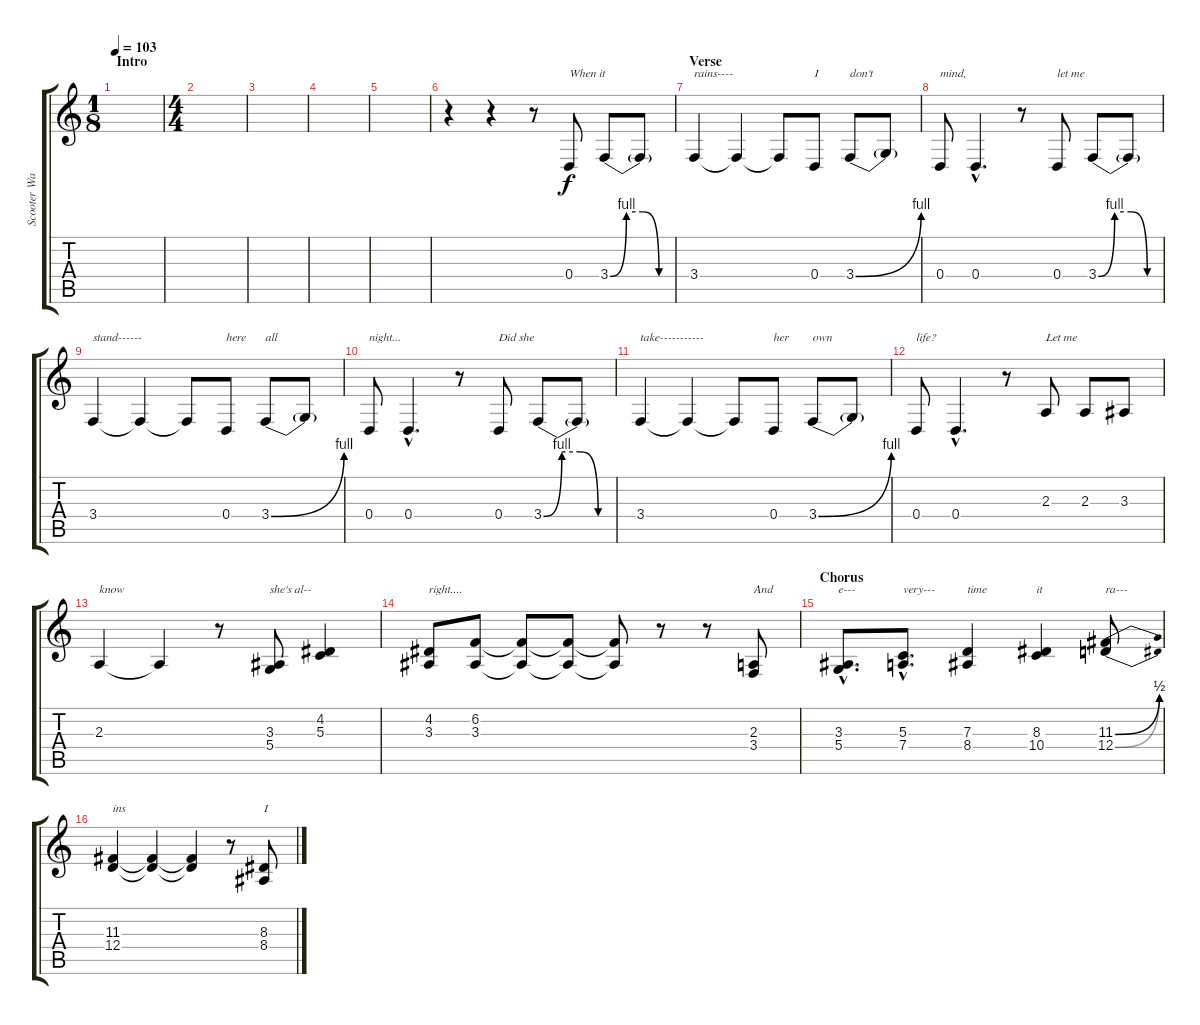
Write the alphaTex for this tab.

\track ("Scooter Ward (Vocals)" "Scooter Wa") {instrument violin}
\staff {score tabs}
\tuning (E4 B3 G3 D3 A2 E2) {hide}
\ts (1 8)
\section ("" "Intro")
\tempo 103
\clef g2
\ks c
|
\ts (4 4)
|
|
|
|
r.4 r.4 r.8 0.4.8{txt "When it"} 3.4{be (custom 0 0 15 4 30 4 45 0 60 0)}.8 3.4{t}.8 |
\section ("" "Verse")
3.4.4{txt "rains----"} 3.4{t}.4 3.4{t}.8 0.4.8{txt "I"} 3.4{be (bend 0 0 60 4)}.8{txt "don't"} 3.4{t}.8 |
0.4.8{txt "mind,"} 0.4{hac}.4{d} r.8 0.4.8{txt "let me"} 3.4{be (custom 0 0 15 4 30 4 45 0 60 0)}.8 3.4{t}.8 |
3.4.4{txt "stand------"} 3.4{t}.4 3.4{t}.8 0.4.8{txt "here"} 3.4{be (bend 0 0 60 4)}.8{txt "all"} 3.4{t}.8 |
0.4.8{txt "night..."} 0.4{hac}.4{d} r.8 0.4.8{txt "Did she"} 3.4{be (custom 0 0 15 4 30 4 45 0 60 0)}.8 3.4{t}.8 |
3.4.4{txt "take-----------"} 3.4{t}.4 3.4{t}.8 0.4.8{txt "her"} 3.4{be (bend 0 0 60 4)}.8{txt "own"} 3.4{t}.8 |
0.4.8{txt "life?"} 0.4{hac}.4{d} r.8 2.3.8{txt "Let me"} 2.3.8 3.3.8 |
2.3.4{txt "know"} 2.3{t}.4 r.8 (3.3 5.4).8{txt "she's al--"} (4.2 5.3).4 |
(4.2 3.3).8{txt "right...."} (6.2 3.3).8 (6.2{t} 3.3{t}).8 (6.2{t} 3.3{t}).8 (6.2{t} 3.3{t}).8 r.8 r.8 (2.3 3.4).8{txt "And"} |
\section ("" "Chorus")
(3.3{hac} 5.4{hac}).8{d txt "e---"} (5.3{hac} 7.4{hac}).8{d txt "very---"} (7.3 8.4).4{txt "time"} (8.3 10.4).4{txt "it"} (11.3{be (bend 0 0 60 2)} 12.4{be (bend 0 0 60 2)}).8{txt "ra---"} |
(11.3 12.4).4{txt "ins"} (11.3{t} 12.4{t}).4 (11.3{t} 12.4{t}).4 r.8 (8.3 8.4).8{txt "I"}
